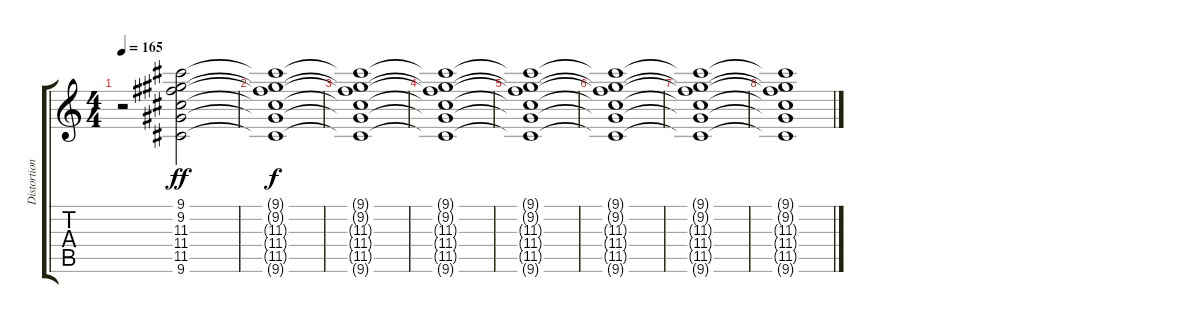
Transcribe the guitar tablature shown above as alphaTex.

\track ("Distortion Gtr." "Distortion") {instrument distortionguitar}
\staff {score tabs}
\tuning (E4 B3 G3 D3 A2 E2) {hide}
\ts (4 4)
\tempo 165
\clef g2
\ks c
r.2{dy f} (9.1 9.2 11.3 11.4 11.5 9.6).2{dy ff} |
(9.1{t} 9.2{t} 11.3{t} 11.4{t} 11.5{t} 9.6{t}).1{dy f} |
(9.1{t} 9.2{t} 11.3{t} 11.4{t} 11.5{t} 9.6{t}).1 |
(9.1{t} 9.2{t} 11.3{t} 11.4{t} 11.5{t} 9.6{t}).1{volume 13} |
(9.1{t} 9.2{t} 11.3{t} 11.4{t} 11.5{t} 9.6{t}).1{volume 10} |
(9.1{t} 9.2{t} 11.3{t} 11.4{t} 11.5{t} 9.6{t}).1{volume 7} |
(9.1{t} 9.2{t} 11.3{t} 11.4{t} 11.5{t} 9.6{t}).1{volume 3} |
(9.1{t} 9.2{t} 11.3{t} 11.4{t} 11.5{t} 9.6{t}).1{volume 0}
